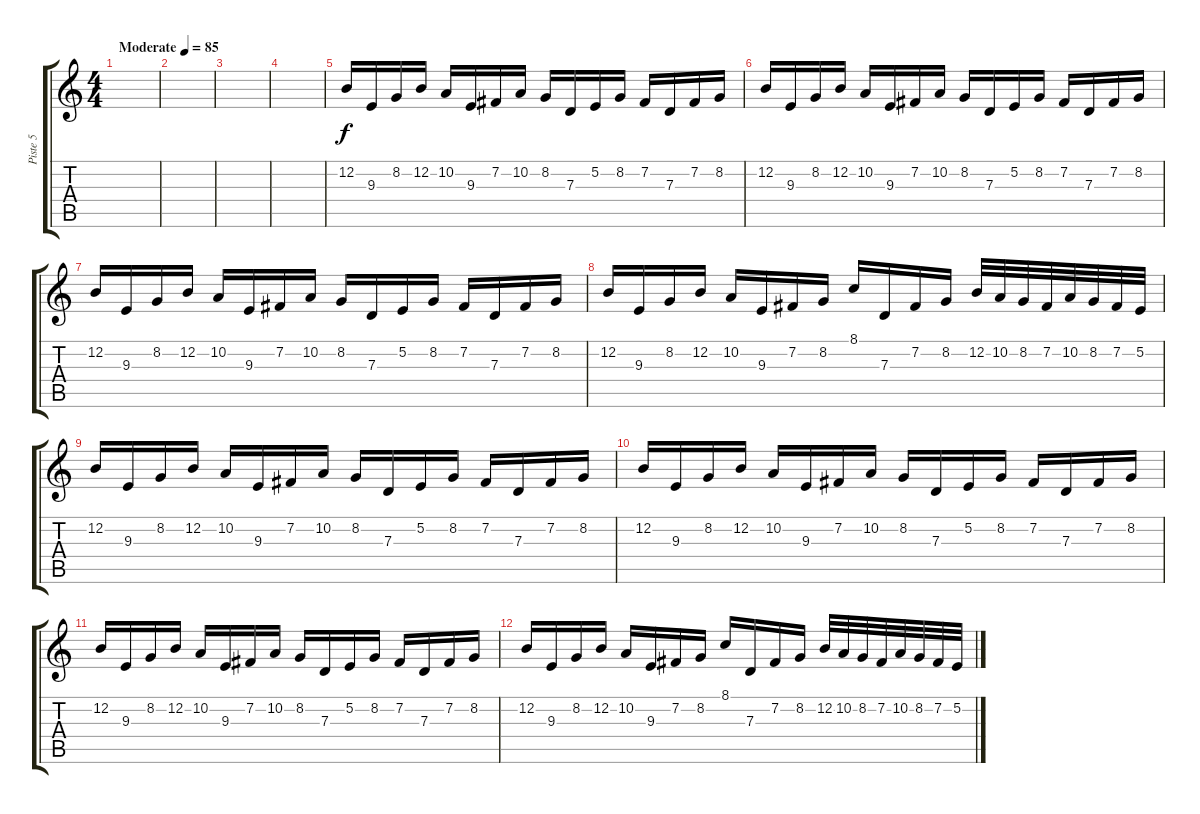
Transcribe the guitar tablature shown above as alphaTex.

\track ("Piste 5" "Piste 5") {instrument tremolostrings}
\staff {score tabs}
\tuning (E4 B3 G3 D3 A2 E2) {hide}
\ts (4 4)
\tempo (85 "Moderate")
\clef g2
\ks c
|
|
|
|
12.2.16 9.3.16 8.2.16 12.2.16 10.2.16 9.3.16 7.2.16 10.2.16 8.2.16 7.3.16 5.2.16 8.2.16 7.2.16 7.3.16 7.2.16 8.2.16 |
12.2.16 9.3.16 8.2.16 12.2.16 10.2.16 9.3.16 7.2.16 10.2.16 8.2.16 7.3.16 5.2.16 8.2.16 7.2.16 7.3.16 7.2.16 8.2.16 |
12.2.16 9.3.16 8.2.16 12.2.16 10.2.16 9.3.16 7.2.16 10.2.16 8.2.16 7.3.16 5.2.16 8.2.16 7.2.16 7.3.16 7.2.16 8.2.16 |
12.2.16 9.3.16 8.2.16 12.2.16 10.2.16 9.3.16 7.2.16 8.2.16 8.1.16 7.3.16 7.2.16 8.2.16 12.2.32 10.2.32 8.2.32 7.2.32 10.2.32 8.2.32 7.2.32 5.2.32 |
12.2.16 9.3.16 8.2.16 12.2.16 10.2.16 9.3.16 7.2.16 10.2.16 8.2.16 7.3.16 5.2.16 8.2.16 7.2.16 7.3.16 7.2.16 8.2.16 |
12.2.16 9.3.16 8.2.16 12.2.16 10.2.16 9.3.16 7.2.16 10.2.16 8.2.16 7.3.16 5.2.16 8.2.16 7.2.16 7.3.16 7.2.16 8.2.16 |
12.2.16 9.3.16 8.2.16 12.2.16 10.2.16 9.3.16 7.2.16 10.2.16 8.2.16 7.3.16 5.2.16 8.2.16 7.2.16 7.3.16 7.2.16 8.2.16 |
12.2.16 9.3.16 8.2.16 12.2.16 10.2.16 9.3.16 7.2.16 8.2.16 8.1.16 7.3.16 7.2.16 8.2.16 12.2.32 10.2.32 8.2.32 7.2.32 10.2.32 8.2.32 7.2.32 5.2.32
